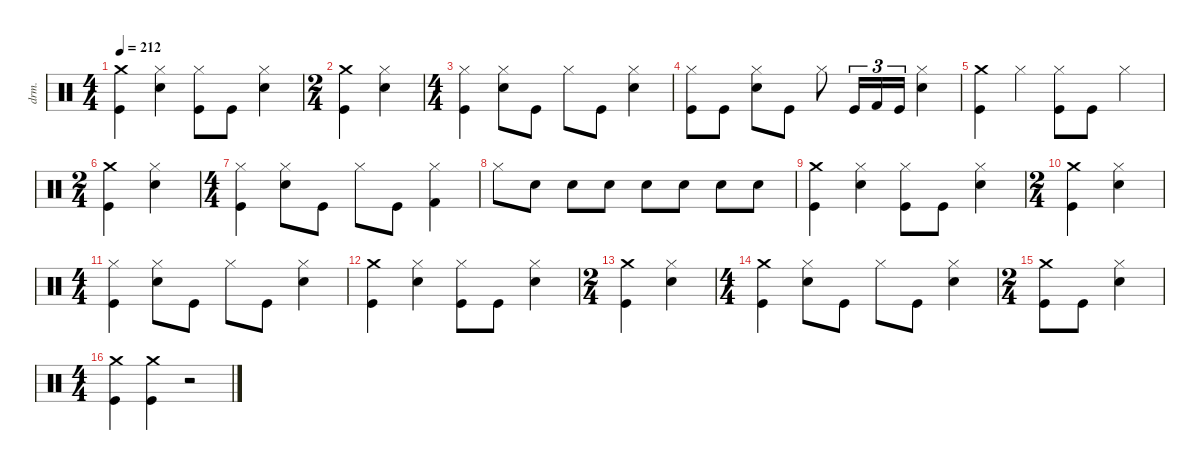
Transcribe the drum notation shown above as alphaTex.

\defaultSystemsLayout 4
\hideDynamics
\bracketExtendMode nobrackets
\otherSystemsTrackNameOrientation horizontal
\track ("Lars Ulrich" "drm.") {instrument percussion}
\staff {score}
\articulation defaults
\ts (4 4)
\tempo 212
\clef neutral
\ks c
("Kick (hit)" "Crash medium (hit)").4{dy fff} ("Snare (hit) 2" "Hi-Hat (closed)").4 ("Kick (hit)" "Hi-Hat (closed)").8 "Kick (hit)".8 ("Snare (hit) 2" "Hi-Hat (closed)").4 |
\ts (2 4)
\beaming (8 2 2)
("Kick (hit)" "Crash medium (hit)").4 ("Snare (hit) 2" "Hi-Hat (closed)").4 |
\ts (4 4)
\beaming (8 2 2 2 2)
("Kick (hit)" "Hi-Hat (closed)").4 ("Snare (hit) 2" "Hi-Hat (closed)").8 "Kick (hit)".8 "Hi-Hat (closed)".8 "Kick (hit)".8 ("Snare (hit) 2" "Hi-Hat (closed)").4 |
("Hi-Hat (closed)" "Kick (hit)").8 "Kick (hit)".8 ("Snare (hit) 2" "Hi-Hat (closed)").8 "Kick (hit)".8 "Hi-Hat (closed)".8 "Kick (hit)".16{tu (3 2)} "Kick (hit) 2".16{tu (3 2)} "Kick (hit)".16{tu (3 2)} ("Snare (hit) 2" "Hi-Hat (closed)").4 |
("Kick (hit)" "Crash medium (hit)").4 "Hi-Hat (closed)".4 ("Kick (hit)" "Hi-Hat (closed)").8 "Kick (hit)".8 "Hi-Hat (closed)".4 |
\ts (2 4)
\beaming (8 2 2)
("Kick (hit)" "Crash medium (hit)").4 ("Snare (hit) 2" "Hi-Hat (closed)").4 |
\ts (4 4)
\beaming (8 2 2 2 2)
("Hi-Hat (closed)" "Kick (hit)").4 ("Snare (hit) 2" "Hi-Hat (closed)").8 "Kick (hit)".8 "Hi-Hat (closed)".8 "Kick (hit)".8 ("Kick (hit) 2" "Hi-Hat (closed)").4 |
"Hi-Hat (closed)".8 "Snare (hit) 2".8 "Snare (hit) 2".8 "Snare (hit) 2".8 "Snare (hit) 2".8 "Snare (hit) 2".8 "Snare (hit) 2".8 "Snare (hit) 2".8 |
("Crash medium (hit)" "Kick (hit)").4 ("Snare (hit) 2" "Hi-Hat (closed)").4 ("Hi-Hat (closed)" "Kick (hit)").8 "Kick (hit)".8 ("Snare (hit) 2" "Hi-Hat (closed)").4 |
\ts (2 4)
\beaming (8 2 2)
("Crash medium (hit)" "Kick (hit)").4 ("Snare (hit) 2" "Hi-Hat (closed)").4 |
\ts (4 4)
\beaming (8 2 2 2 2)
("Kick (hit)" "Hi-Hat (closed)").4 ("Snare (hit) 2" "Hi-Hat (closed)").8 "Kick (hit)".8 "Hi-Hat (closed)".8 "Kick (hit)".8 ("Snare (hit) 2" "Hi-Hat (closed)").4 |
("Kick (hit)" "Crash medium (hit)").4 ("Snare (hit) 2" "Hi-Hat (closed)").4 ("Kick (hit)" "Hi-Hat (closed)").8 "Kick (hit)".8 ("Snare (hit) 2" "Hi-Hat (closed)").4 |
\ts (2 4)
\beaming (8 2 2)
("Kick (hit)" "Crash medium (hit)").4 ("Snare (hit) 2" "Hi-Hat (closed)").4 |
\ts (4 4)
\beaming (8 2 2 2 2)
("Kick (hit)" "Crash medium (hit)").4 ("Hi-Hat (closed)" "Snare (hit) 2").8 "Kick (hit)".8 "Hi-Hat (closed)".8 "Kick (hit)".8 ("Snare (hit) 2" "Hi-Hat (closed)").4 |
\ts (2 4)
\beaming (8 2 2)
("Kick (hit)" "Crash medium (hit)").8 "Kick (hit)".8 ("Snare (hit) 2" "Hi-Hat (closed)").4 |
\ts (4 4)
\beaming (8 2 2 2 2)
("Kick (hit)" "Crash medium (hit)").4 ("Crash medium (hit)" "Kick (hit)").4 r.2
